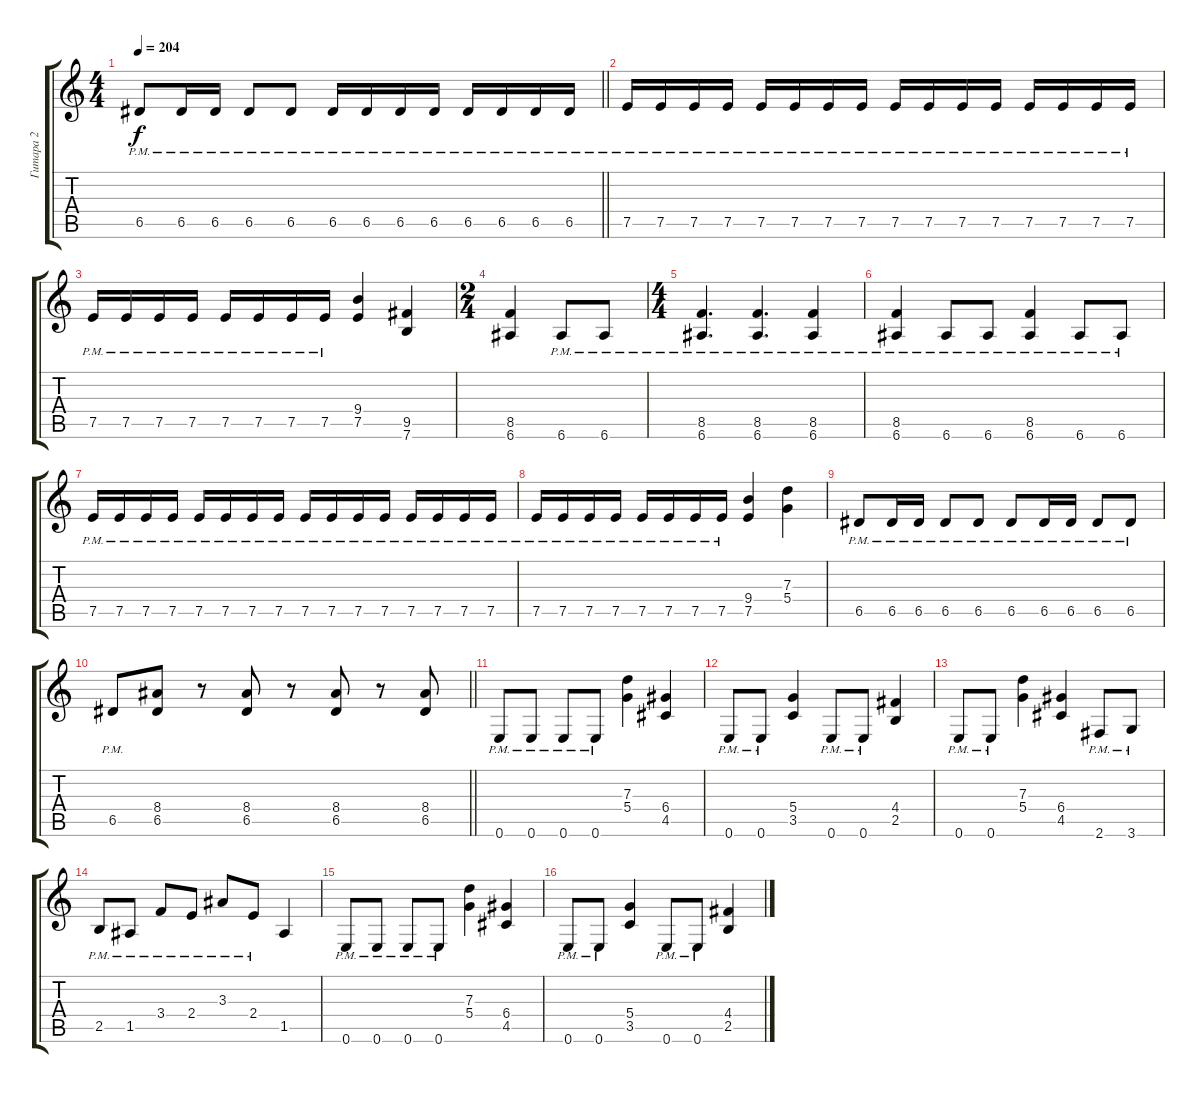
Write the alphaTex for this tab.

\track ("Гитара 2" "Гитара 2") {instrument distortionguitar}
\staff {score tabs}
\tuning (E4 B3 G3 D3 A2 E2) {hide}
\ts (4 4)
\tempo 204
\clef g2
\barLineRight lightlight
\ks c
6.5{pm}.8{dy f} 6.5{pm}.16 6.5{pm}.16 6.5{pm}.8 6.5{pm}.8 6.5{pm}.16 6.5{pm}.16 6.5{pm}.16 6.5{pm}.16 6.5{pm}.16 6.5{pm}.16 6.5{pm}.16 6.5{pm}.16 |
7.5{pm}.16 7.5{pm}.16 7.5{pm}.16 7.5{pm}.16 7.5{pm}.16 7.5{pm}.16 7.5{pm}.16 7.5{pm}.16 7.5{pm}.16 7.5{pm}.16 7.5{pm}.16 7.5{pm}.16 7.5{pm}.16 7.5{pm}.16 7.5{pm}.16 7.5{pm}.16 |
7.5{pm}.16 7.5{pm}.16 7.5{pm}.16 7.5{pm}.16 7.5{pm}.16 7.5{pm}.16 7.5{pm}.16 7.5{pm}.16 (9.4 7.5).4 (9.5 7.6).4 |
\ts (2 4)
(8.5 6.6).4 6.6{pm}.8 6.6{pm}.8 |
\ts (4 4)
(8.5{pm} 6.6{pm}).4{d} (8.5{pm} 6.6{pm}).4{d} (8.5{pm} 6.6{pm}).4 |
(8.5{pm} 6.6{pm}).4 6.6{pm}.8 6.6{pm}.8 (8.5{pm} 6.6{pm}).4 6.6{pm}.8 6.6{pm}.8 |
7.5{pm}.16 7.5{pm}.16 7.5{pm}.16 7.5{pm}.16 7.5{pm}.16 7.5{pm}.16 7.5{pm}.16 7.5{pm}.16 7.5{pm}.16 7.5{pm}.16 7.5{pm}.16 7.5{pm}.16 7.5{pm}.16 7.5{pm}.16 7.5{pm}.16 7.5{pm}.16 |
7.5{pm}.16 7.5{pm}.16 7.5{pm}.16 7.5{pm}.16 7.5{pm}.16 7.5{pm}.16 7.5{pm}.16 7.5{pm}.16 (9.4 7.5).4 (7.3 5.4).4 |
6.5{pm}.8 6.5{pm}.16 6.5{pm}.16 6.5{pm}.8 6.5{pm}.8 6.5{pm}.8 6.5{pm}.16 6.5{pm}.16 6.5{pm}.8 6.5{pm}.8 |
\barLineRight lightlight
6.5{pm}.8 (8.4 6.5).8 r.8 (8.4 6.5).8 r.8 (8.4 6.5).8 r.8 (8.4 6.5).8 |
0.6{pm}.8 0.6{pm}.8 0.6{pm}.8 0.6{pm}.8 (7.3 5.4).4 (6.4 4.5).4 |
0.6{pm}.8 0.6{pm}.8 (5.4 3.5).4 0.6{pm}.8 0.6{pm}.8 (4.4 2.5).4 |
0.6{pm}.8 0.6{pm}.8 (7.3 5.4).4 (6.4 4.5).4 2.6{pm}.8 3.6{pm}.8 |
2.5{pm}.8 1.5{pm}.8 3.4{pm}.8 2.4{pm}.8 3.3{pm}.8 2.4{pm}.8 1.5.4 |
0.6{pm}.8 0.6{pm}.8 0.6{pm}.8 0.6{pm}.8 (7.3 5.4).4 (6.4 4.5).4 |
0.6{pm}.8 0.6{pm}.8 (5.4 3.5).4 0.6{pm}.8 0.6{pm}.8 (4.4 2.5).4
